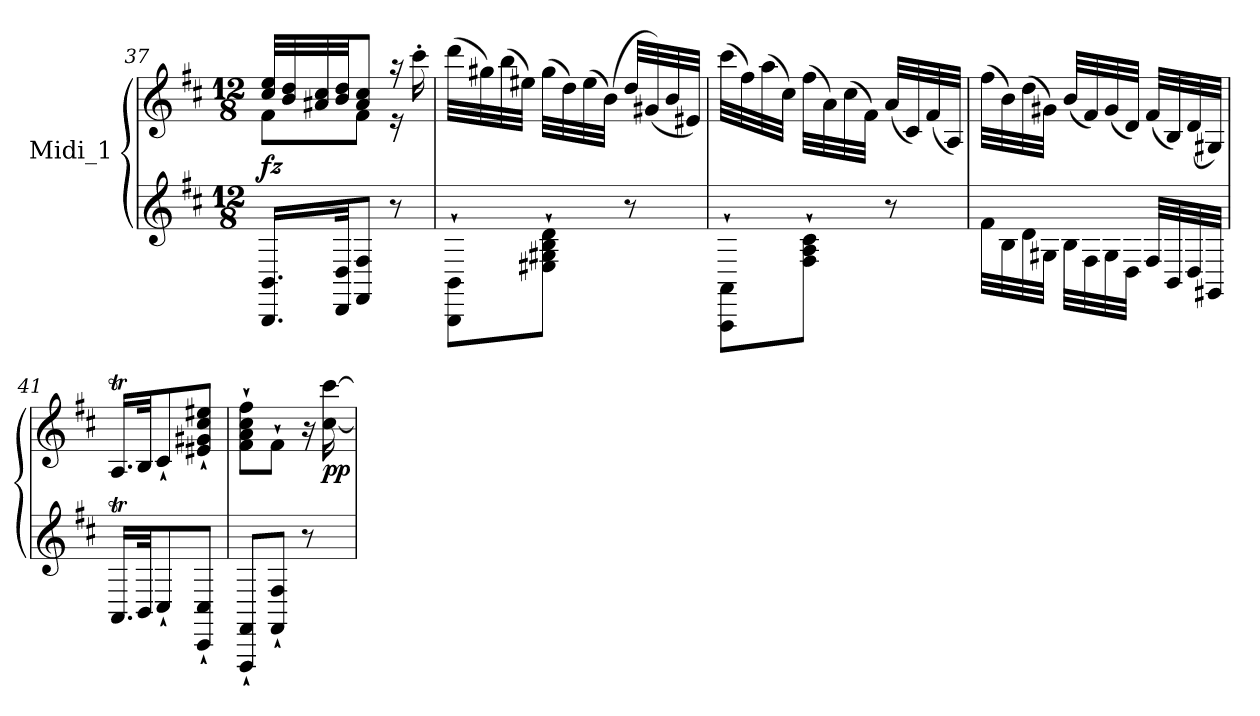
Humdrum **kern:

**kern	**kern	**dynam
*part1	*part1	*part1
*staff2	*staff1	*staff1/2
*I"Midi_1	*	*
*clefG2	*clefG2	*
*k[f#c#]	*k[f#c#]	*
*D:	*D:	*
*M12/8	*M12/8	*
=37	=37	=37
*	*^	*
!	!	!	!LO:DY:a=2
16.BBB/ 16.BB/LL	32cc#/ 32ee/LLL	8f#\L	fz
.	32b/ 32dd/	.	.
.	32a#X/ 32cc#/	.	.
32DD/ 32D/JK	32b/ 32dd/JJ	.	.
8FF#/ 8F#/J	8a#/ 8cc#/J	8f#\J	.
8r	16r	16r	.
.	16ccc#'\	16ryy	.
!!LO:PB:g=z	!!
=38	=38	=38	=38
8BBB\` 8BB\`L	(32ddd\LLL	4ryy	.
.	32gg#X\)	.	.
.	(32bb\	.	.
.	32ee#X\JJJ)	.	.
8E#X\` 8G#X\` 8B\` 8d\`J	(32gg#\LLL	.	.
.	32dd\)	.	.
.	(32ee#\	.	.
.	(32b\JJJ)	.	.
8r	32dd/LLL	8ryy	.
.	(32g#X/)	.	.
.	32b/	.	.
.	32e#X/JJJ)	.	.
*	*v	*v	*
!!LO:LB:g=z
=39	=39	=39
*	*MM75	*
8AAA\` 8AA\`L	(32ccc#\LLL	.
.	32ff#\)	.
.	(32aa\	.
.	32cc#\JJJ)	.
8F#\` 8A\` 8c#\`J	(32ff#\LLL	.
.	32a\)	.
.	(32cc#\	.
.	32f#\JJJ)	.
8r	(32a/LLL	.
.	32c#/)	.
.	(32f#/	.
.	32A/JJJ)	.
=40	=40	=40
32f#\LLL	(>32ff#\LLL	.
32B\	32b\)	.
32d\	(>32dd\	.
32G#X\JJJ	32g#X\JJJ)	.
32B\LLL	(32b/LLL	.
32F#\	32f#/)	.
32G#\	(32g#/	.
32D\JJJ	32d/JJJ)	.
32F#/LLL	(32f#/LLL	.
32BB/	32B/)	.
32D/	(32d/	.
32GG#X/JJJ	32G#X/JJJ)	.
=41	=41	=41
16.AAT/LL	16.AT/LL	.
32BB/JK	32B/JK	.
8C#`/	8c#`/	.
8CC#/` 8C#/`J	8e#X/` 8g#X/` 8cc#/` 8ee#X/`J	.
=42	=42	=42
8FFF#/` 8FF#/`L	8f#\` 8a\` 8cc#\` 8ff#\`L	.
8FF#/` 8F#/`J	8f#`\J	.
8r	16r	.
!	!	!LO:DY:b
.	[16cc#\ [16ccc#\	pp
=	=	=
*-	*-	*-
